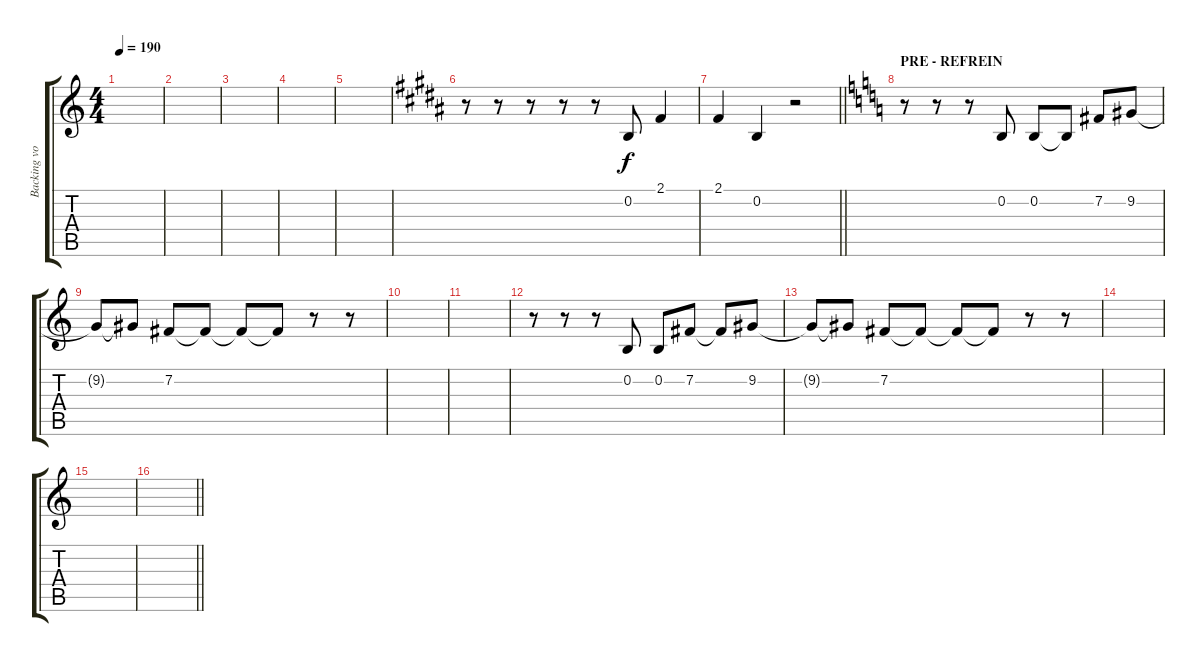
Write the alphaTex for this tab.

\track ("Backing vocals" "Backing vo") {instrument altosax}
\staff {score tabs}
\tuning (E4 B3 G3 D3 A2 E2) {hide}
\ts (4 4)
\tempo 190
\clef g2
\ks c
|
|
|
|
|
\ks b
r.8 r.8 r.8 r.8 r.8 0.2.8 2.1.4 |
\barLineRight lightlight
2.1.4 0.2.4 r.2 |
\section ("" "PRE - REFREIN")
\ks c
r.8 r.8 r.8 0.2.8 0.2.8 0.2{t}.8 7.2.8 9.2.8 |
9.2{t}.8 9.2{t}.8 7.2.8 7.2{t}.8 7.2{t}.8 7.2{t}.8 r.8 r.8 |
|
|
r.8 r.8 r.8 0.2.8 0.2.8 7.2.8 7.2{t}.8 9.2.8 |
9.2{t}.8 9.2{t}.8 7.2.8 7.2{t}.8 7.2{t}.8 7.2{t}.8 r.8 r.8 |
|
|
\barLineRight lightlight
